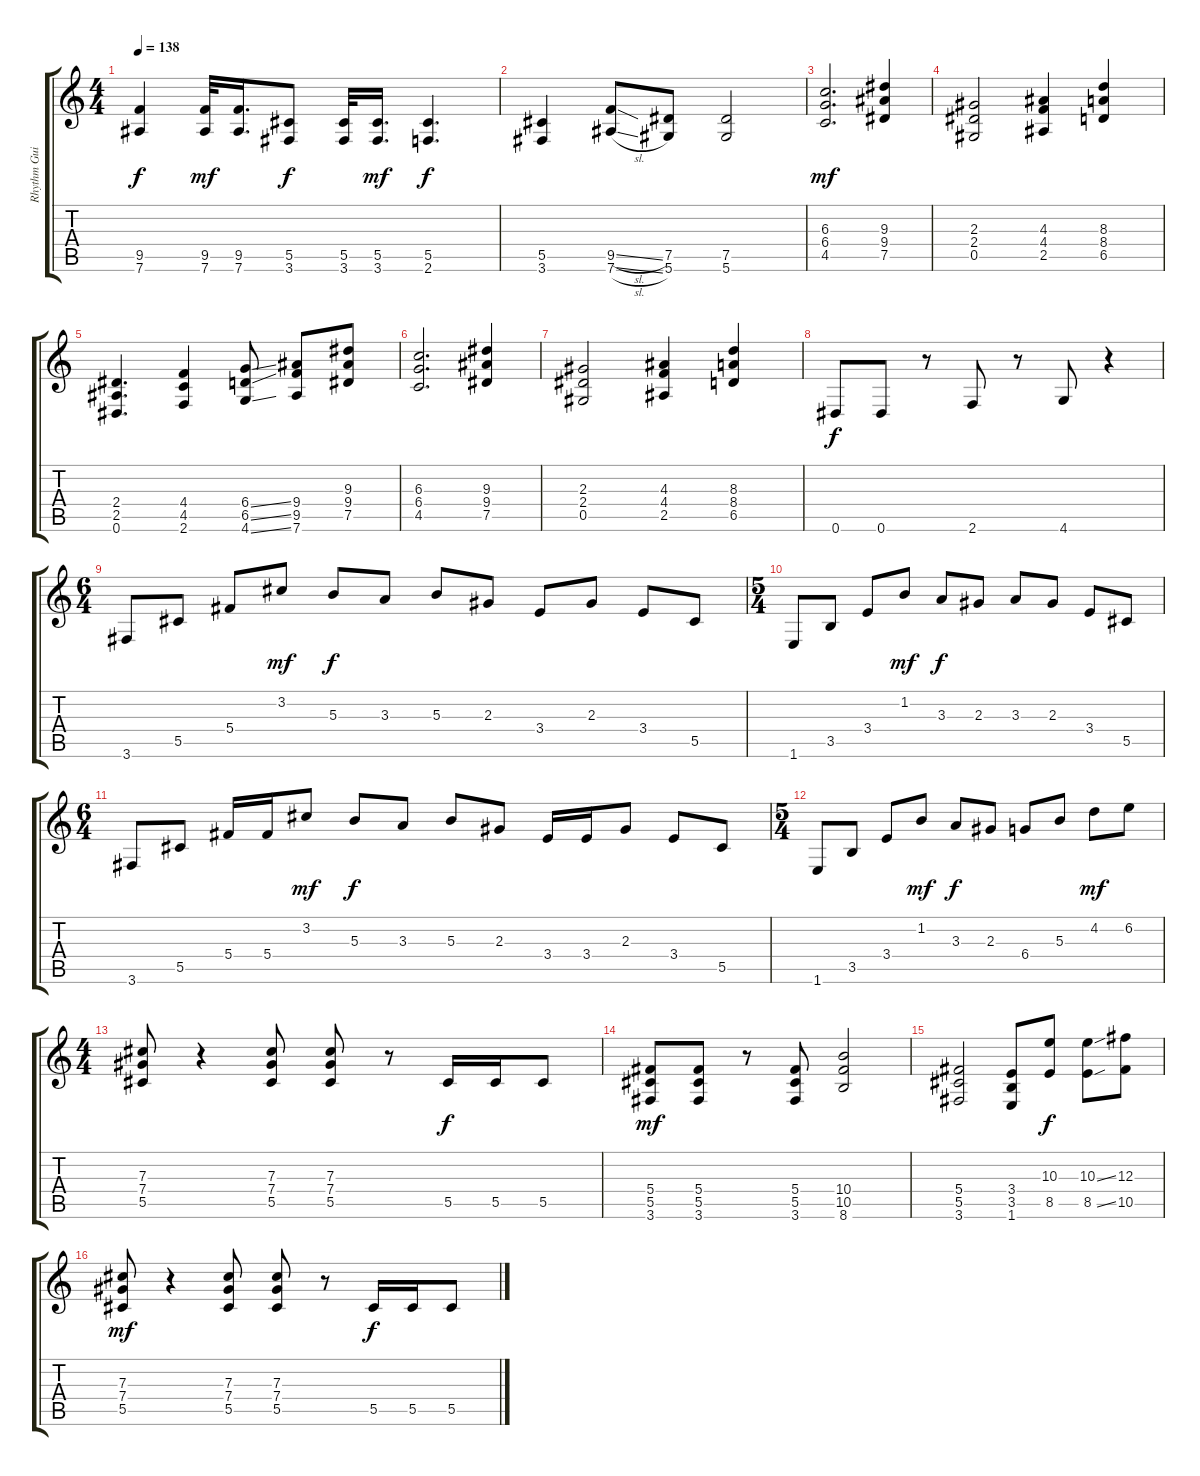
\track ("Rhythm Guitar L" "Rhythm Gui") {instrument distortionguitar}
\staff {score tabs}
\tuning (Eb4 Bb3 Gb3 Db3 Ab2 Eb2) {hide}
\ts (4 4)
\tempo 138
\clef g2
\ks c
(9.5 7.6).4{dy f} (9.5 7.6).32{dy mf} (9.5 7.6).16{d} (5.5 3.6).8{dy f} (5.5 3.6).32 (5.5 3.6).16{d dy mf} (5.5 2.6).4{d dy f} |
(5.5 3.6).4 (9.5{sl} 7.6{sl}).8 (7.5 5.6).8 (7.5 5.6).2 |
(6.3 6.4 4.5).2{d dy mf} (9.3 9.4 7.5).4 |
(2.3 2.4 0.5).2 (4.3 4.4 2.5).4 (8.3 8.4 6.5).4 |
(2.4 2.5 0.6).4{d} (4.4 4.5 2.6).4 (6.4{ss} 6.5{ss} 4.6{ss}).8 (9.4 9.5 7.6).8 (9.3 9.4 7.5).8 |
(6.3 6.4 4.5).2{d} (9.3 9.4 7.5).4 |
(2.3 2.4 0.5).2 (4.3 4.4 2.5).4 (8.3 8.4 6.5).4 |
0.6.8{dy f} 0.6.8 r.8 2.6.8 r.8 4.6.8 r.4 |
\ts (6 4)
3.6.8 5.5.8 5.4.8 3.2.8{dy mf} 5.3.8{dy f} 3.3.8 5.3.8 2.3.8 3.4.8 2.3.8 3.4.8 5.5.8 |
\ts (5 4)
1.6.8 3.5.8 3.4.8 1.2.8{dy mf} 3.3.8{dy f} 2.3.8 3.3.8 2.3.8 3.4.8 5.5.8 |
\ts (6 4)
3.6.8 5.5.8 5.4.16 5.4.16 3.2.8{dy mf} 5.3.8{dy f} 3.3.8 5.3.8 2.3.8 3.4.16 3.4.16 2.3.8 3.4.8 5.5.8 |
\ts (5 4)
1.6.8 3.5.8 3.4.8 1.2.8{dy mf} 3.3.8{dy f} 2.3.8 6.4.8 5.3.8 4.2.8{dy mf} 6.2.8 |
\ts (4 4)
(7.3 7.4 5.5).8 r.4 (7.3 7.4 5.5).8 (7.3 7.4 5.5).8 r.8 5.5.16{dy f} 5.5.16 5.5.8 |
(5.4 5.5 3.6).8{dy mf} (5.4 5.5 3.6).8 r.8 (5.4 5.5 3.6).8 (10.4 10.5 8.6).2 |
(5.4 5.5 3.6).2 (3.4 3.5 1.6).8 (10.3 8.5).8{dy f} (10.3{ss} 8.5{ss}).8 (12.3 10.5).8 |
(7.3 7.4 5.5).8{dy mf} r.4 (7.3 7.4 5.5).8 (7.3 7.4 5.5).8 r.8 5.5.16{dy f} 5.5.16 5.5.8
